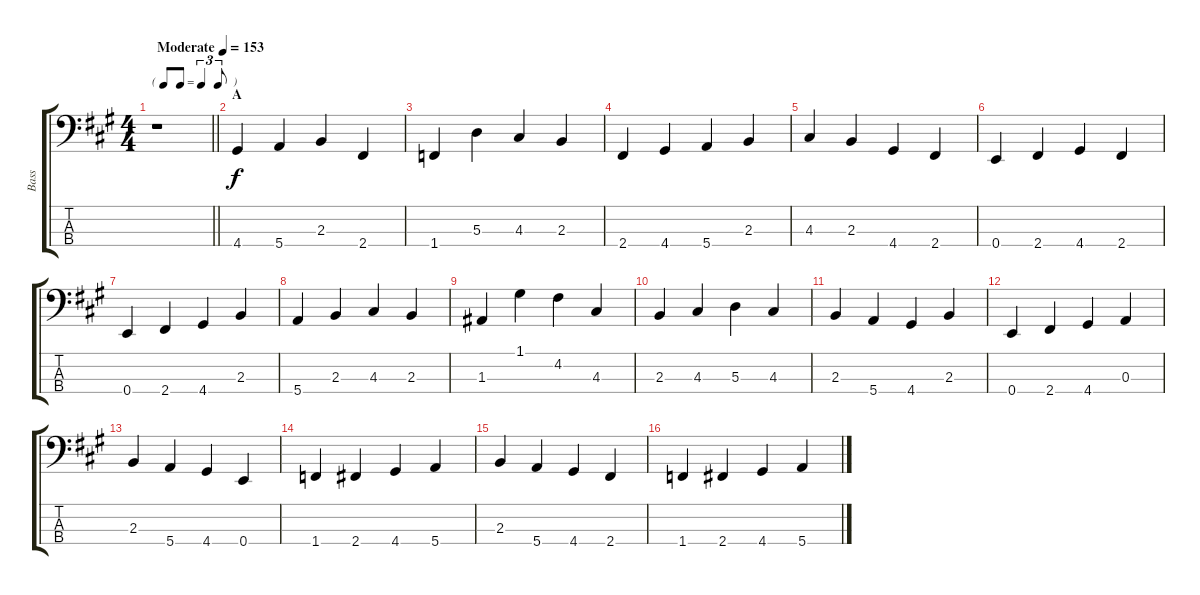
\track ("Bass" "Bass") {instrument electricbasspick}
\staff {score tabs}
\tuning (G2 D2 A1 E1) {hide}
\ts (4 4)
\tf triplet8th
\tempo (153 "Moderate")
\clef f4
\barLineRight lightlight
\ks a
r.1{dy f instrument electricbasspick} |
\section ("" "A")
4.4.4 5.4.4 2.3.4 2.4.4 |
1.4.4 5.3.4 4.3.4 2.3.4 |
2.4.4 4.4.4 5.4.4 2.3.4 |
4.3.4 2.3.4 4.4.4 2.4.4 |
0.4.4 2.4.4 4.4.4 2.4.4 |
0.4.4 2.4.4 4.4.4 2.3.4 |
5.4.4 2.3.4 4.3.4 2.3.4 |
1.3.4 1.1.4 4.2.4 4.3.4 |
2.3.4 4.3.4 5.3.4 4.3.4 |
2.3.4 5.4.4 4.4.4 2.3.4 |
0.4.4 2.4.4 4.4.4 0.3.4 |
2.3.4 5.4.4 4.4.4 0.4.4 |
1.4.4 2.4.4 4.4.4 5.4.4 |
2.3.4 5.4.4 4.4.4 2.4.4 |
1.4.4 2.4.4 4.4.4 5.4.4
